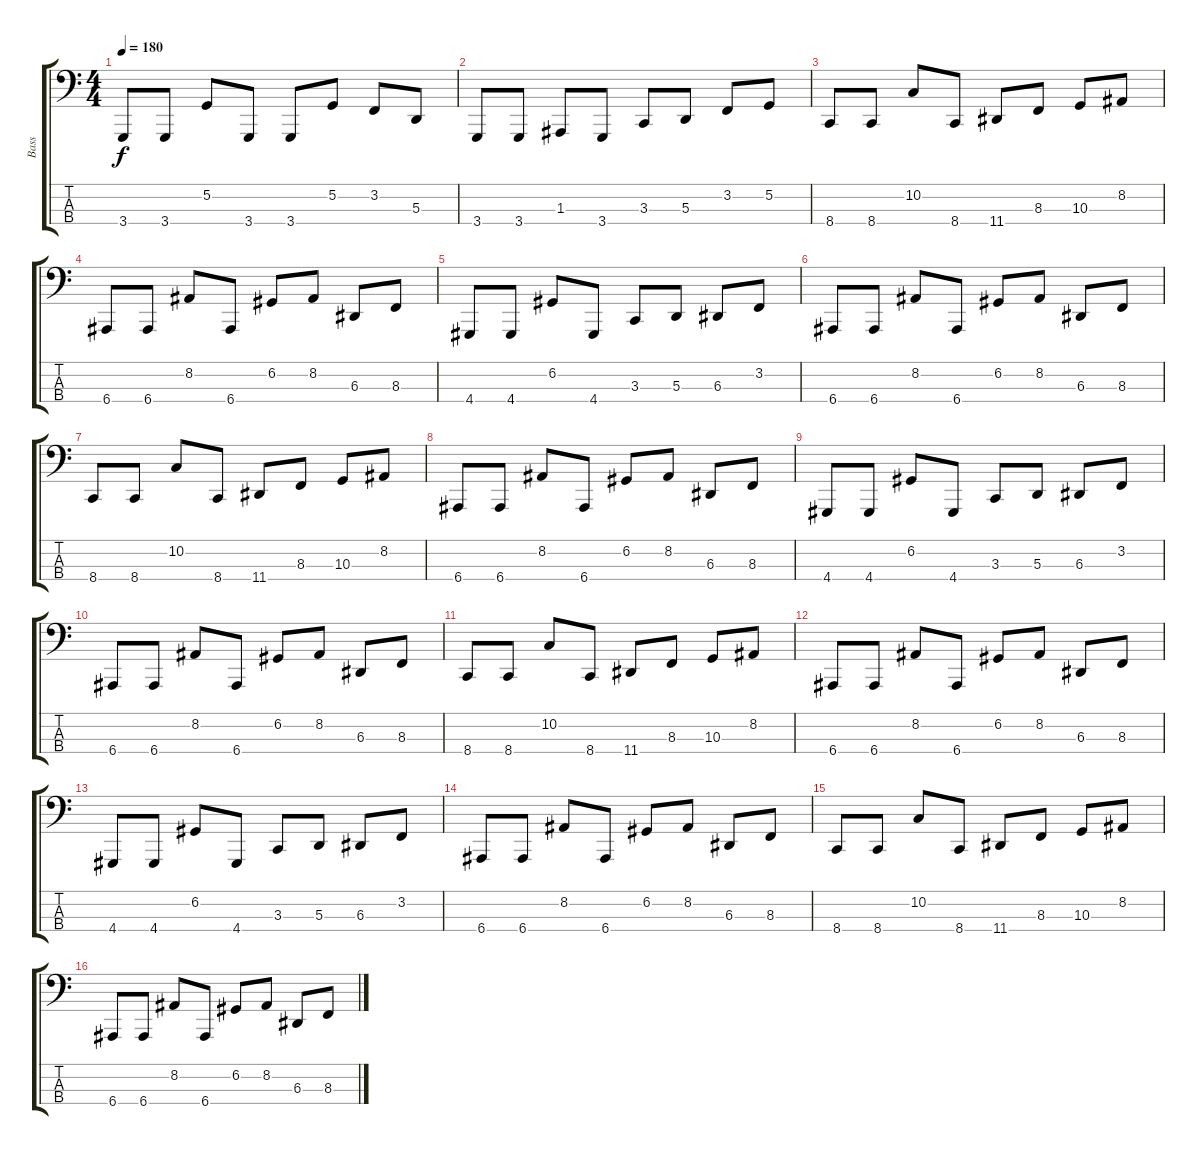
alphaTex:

\track ("Bass" "Bass") {instrument lead8bassandlead}
\staff {score tabs}
\tuning (G2 D2 A1 E1) {hide}
\ts (4 4)
\tempo 180
\clef f4
\ks c
3.4.8{dy f} 3.4.8 5.2.8 3.4.8 3.4.8 5.2.8 3.2.8 5.3.8 |
3.4.8 3.4.8 1.3.8 3.4.8 3.3.8 5.3.8 3.2.8 5.2.8 |
8.4.8 8.4.8 10.2.8 8.4.8 11.4.8 8.3.8 10.3.8 8.2.8 |
6.4.8 6.4.8 8.2.8 6.4.8 6.2.8 8.2.8 6.3.8 8.3.8 |
4.4.8 4.4.8 6.2.8 4.4.8 3.3.8 5.3.8 6.3.8 3.2.8 |
6.4.8 6.4.8 8.2.8 6.4.8 6.2.8 8.2.8 6.3.8 8.3.8 |
8.4.8 8.4.8 10.2.8 8.4.8 11.4.8 8.3.8 10.3.8 8.2.8 |
6.4.8 6.4.8 8.2.8 6.4.8 6.2.8 8.2.8 6.3.8 8.3.8 |
4.4.8 4.4.8 6.2.8 4.4.8 3.3.8 5.3.8 6.3.8 3.2.8 |
6.4.8 6.4.8 8.2.8 6.4.8 6.2.8 8.2.8 6.3.8 8.3.8 |
8.4.8 8.4.8 10.2.8 8.4.8 11.4.8 8.3.8 10.3.8 8.2.8 |
6.4.8 6.4.8 8.2.8 6.4.8 6.2.8 8.2.8 6.3.8 8.3.8 |
4.4.8 4.4.8 6.2.8 4.4.8 3.3.8 5.3.8 6.3.8 3.2.8 |
6.4.8 6.4.8 8.2.8 6.4.8 6.2.8 8.2.8 6.3.8 8.3.8 |
8.4.8 8.4.8 10.2.8 8.4.8 11.4.8 8.3.8 10.3.8 8.2.8 |
6.4.8 6.4.8 8.2.8 6.4.8 6.2.8 8.2.8 6.3.8 8.3.8
